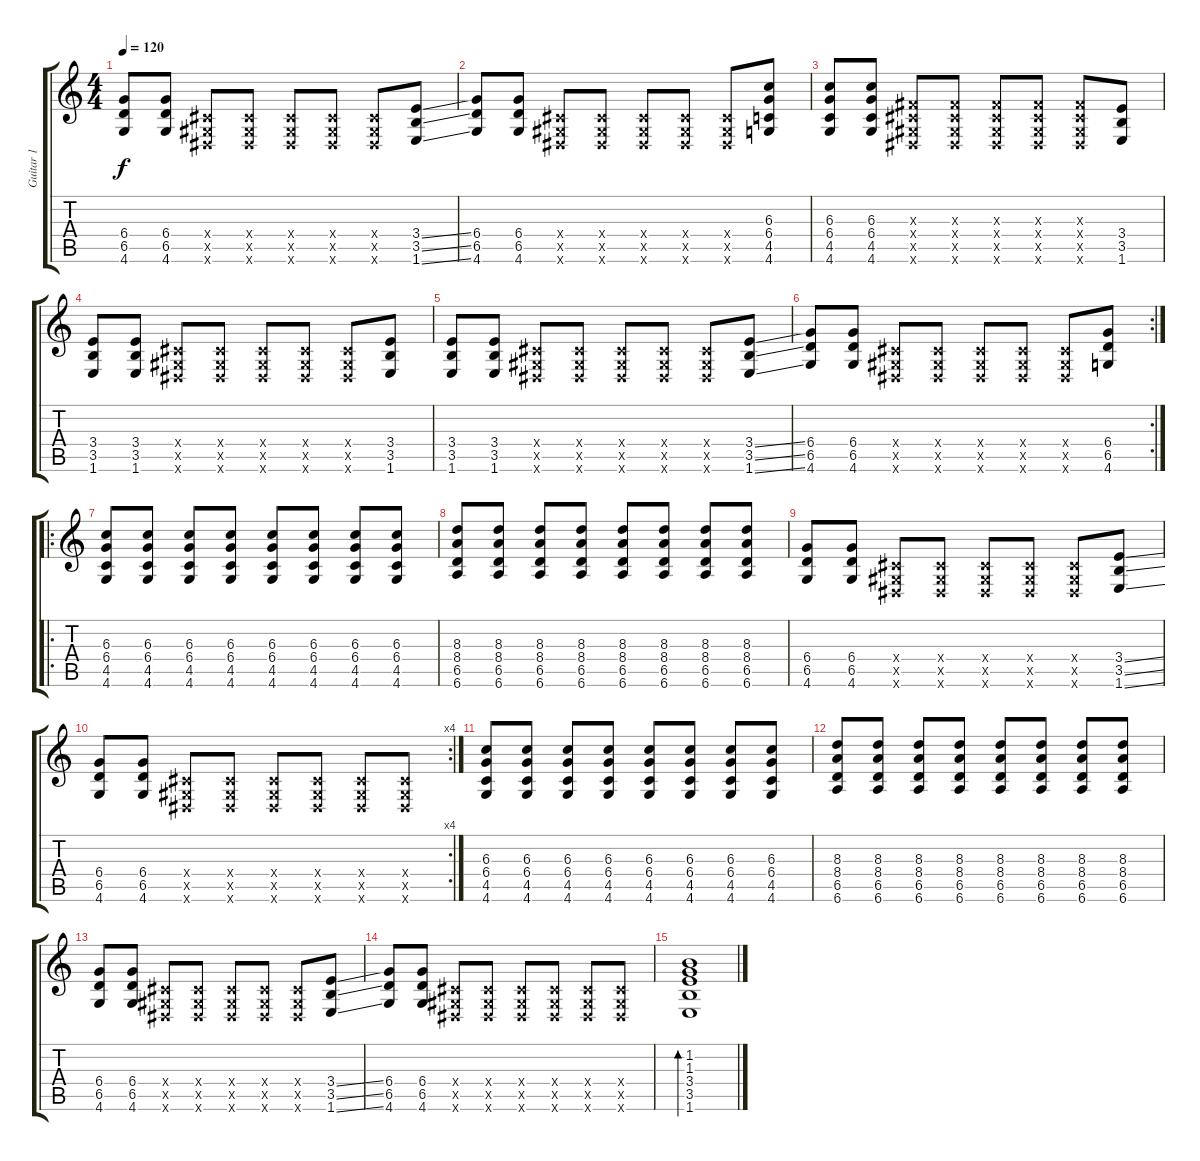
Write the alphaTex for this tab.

\track ("Guitar 1" "Guitar 1") {instrument overdrivenguitar}
\staff {score tabs}
\tuning (Eb4 Bb3 Gb3 Db3 Ab2 Eb2) {hide}
\ts (4 4)
\tempo 120
\clef g2
\ks c
(6.4 6.5 4.6).8{dy f} (6.4 6.5 4.6).8 (0.4{x} 0.5{x} 0.6{x}).8 (0.4{x} 0.5{x} 0.6{x}).8 (0.4{x} 0.5{x} 0.6{x}).8 (0.4{x} 0.5{x} 0.6{x}).8 (0.4{x} 0.5{x} 0.6{x}).8 (3.4{ss} 3.5{ss} 1.6{ss}).8 |
(6.4 6.5 4.6).8 (6.4 6.5 4.6).8 (0.4{x} 0.5{x} 0.6{x}).8 (0.4{x} 0.5{x} 0.6{x}).8 (0.4{x} 0.5{x} 0.6{x}).8 (0.4{x} 0.5{x} 0.6{x}).8 (0.4{x} 0.5{x} 0.6{x}).8 (6.3 6.4 4.5 4.6).8 |
(6.3 6.4 4.5 4.6).8 (6.3 6.4 4.5 4.6).8 (0.3{x} 0.4{x} 0.5{x} 0.6{x}).8 (0.3{x} 0.4{x} 0.5{x} 0.6{x}).8 (0.3{x} 0.4{x} 0.5{x} 0.6{x}).8 (0.3{x} 0.4{x} 0.5{x} 0.6{x}).8 (0.3{x} 0.4{x} 0.5{x} 0.6{x}).8 (3.4 3.5 1.6).8 |
(3.4 3.5 1.6).8 (3.4 3.5 1.6).8 (0.4{x} 0.5{x} 0.6{x}).8 (0.4{x} 0.5{x} 0.6{x}).8 (0.4{x} 0.5{x} 0.6{x}).8 (0.4{x} 0.5{x} 0.6{x}).8 (0.4{x} 0.5{x} 0.6{x}).8 (3.4 3.5 1.6).8 |
(3.4 3.5 1.6).8 (3.4 3.5 1.6).8 (0.4{x} 0.5{x} 0.6{x}).8 (0.4{x} 0.5{x} 0.6{x}).8 (0.4{x} 0.5{x} 0.6{x}).8 (0.4{x} 0.5{x} 0.6{x}).8 (0.4{x} 0.5{x} 0.6{x}).8 (3.4{ss} 3.5{ss} 1.6{ss}).8 |
\rc 2
(6.4 6.5 4.6).8 (6.4 6.5 4.6).8 (0.4{x} 0.5{x} 0.6{x}).8 (0.4{x} 0.5{x} 0.6{x}).8 (0.4{x} 0.5{x} 0.6{x}).8 (0.4{x} 0.5{x} 0.6{x}).8 (0.4{x} 0.5{x} 0.6{x}).8 (6.4 6.5 4.6).8 |
\ro
(6.3 6.4 4.5 4.6).8 (6.3 6.4 4.5 4.6).8 (6.3 6.4 4.5 4.6).8 (6.3 6.4 4.5 4.6).8 (6.3 6.4 4.5 4.6).8 (6.3 6.4 4.5 4.6).8 (6.3 6.4 4.5 4.6).8 (6.3 6.4 4.5 4.6).8 |
(8.3 8.4 6.5 6.6).8 (8.3 8.4 6.5 6.6).8 (8.3 8.4 6.5 6.6).8 (8.3 8.4 6.5 6.6).8 (8.3 8.4 6.5 6.6).8 (8.3 8.4 6.5 6.6).8 (8.3 8.4 6.5 6.6).8 (8.3 8.4 6.5 6.6).8 |
(6.4 6.5 4.6).8 (6.4 6.5 4.6).8 (0.4{x} 0.5{x} 0.6{x}).8 (0.4{x} 0.5{x} 0.6{x}).8 (0.4{x} 0.5{x} 0.6{x}).8 (0.4{x} 0.5{x} 0.6{x}).8 (0.4{x} 0.5{x} 0.6{x}).8 (3.4{ss} 3.5{ss} 1.6{ss}).8 |
\rc 4
(6.4 6.5 4.6).8 (6.4 6.5 4.6).8 (0.4{x} 0.5{x} 0.6{x}).8 (0.4{x} 0.5{x} 0.6{x}).8 (0.4{x} 0.5{x} 0.6{x}).8 (0.4{x} 0.5{x} 0.6{x}).8 (0.4{x} 0.5{x} 0.6{x}).8 (0.4{x} 0.5{x} 0.6{x}).8 |
(6.3 6.4 4.5 4.6).8 (6.3 6.4 4.5 4.6).8 (6.3 6.4 4.5 4.6).8 (6.3 6.4 4.5 4.6).8 (6.3 6.4 4.5 4.6).8 (6.3 6.4 4.5 4.6).8 (6.3 6.4 4.5 4.6).8 (6.3 6.4 4.5 4.6).8 |
(8.3 8.4 6.5 6.6).8 (8.3 8.4 6.5 6.6).8 (8.3 8.4 6.5 6.6).8 (8.3 8.4 6.5 6.6).8 (8.3 8.4 6.5 6.6).8 (8.3 8.4 6.5 6.6).8 (8.3 8.4 6.5 6.6).8 (8.3 8.4 6.5 6.6).8 |
(6.4 6.5 4.6).8 (6.4 6.5 4.6).8 (0.4{x} 0.5{x} 0.6{x}).8 (0.4{x} 0.5{x} 0.6{x}).8 (0.4{x} 0.5{x} 0.6{x}).8 (0.4{x} 0.5{x} 0.6{x}).8 (0.4{x} 0.5{x} 0.6{x}).8 (3.4{ss} 3.5{ss} 1.6{ss}).8 |
(6.4 6.5 4.6).8 (6.4 6.5 4.6).8 (0.4{x} 0.5{x} 0.6{x}).8 (0.4{x} 0.5{x} 0.6{x}).8 (0.4{x} 0.5{x} 0.6{x}).8 (0.4{x} 0.5{x} 0.6{x}).8 (0.4{x} 0.5{x} 0.6{x}).8 (0.4{x} 0.5{x} 0.6{x}).8 |
(1.2 1.3 3.4 3.5 1.6).1{bd 60}
